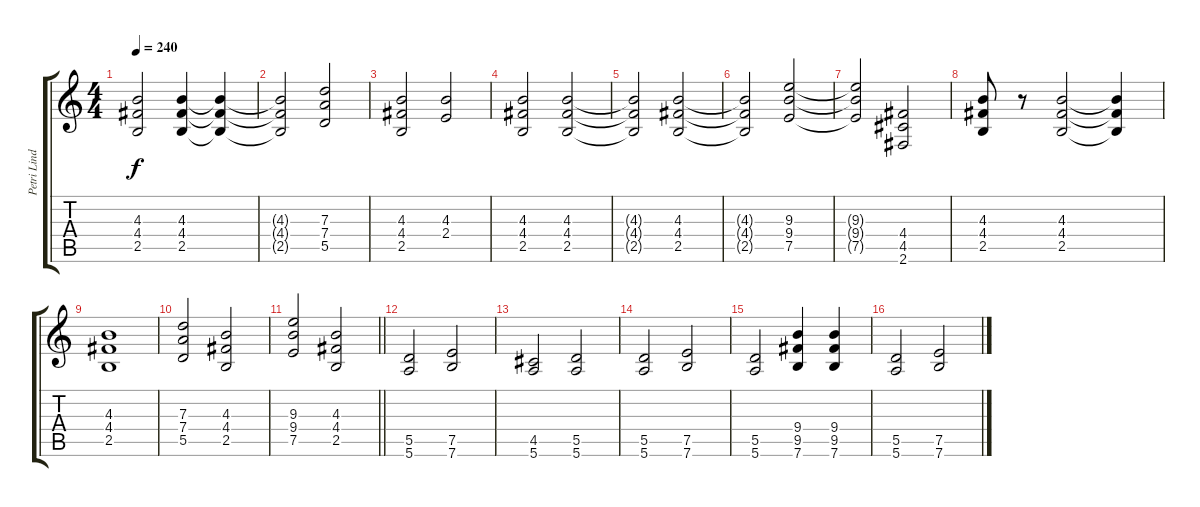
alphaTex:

\track ("Petri Lindroos" "Petri Lind") {instrument distortionguitar}
\staff {score tabs}
\tuning (E4 B3 G3 D3 A2 E2) {hide}
\ts (4 4)
\tempo 240
\clef g2
\ks c
(4.3{t} 4.4{t} 2.5{t}).2{dy f} (4.3 4.4 2.5).4 (4.3{t} 4.4{t} 2.5{t}).4 |
(4.3{t} 4.4{t} 2.5{t}).2 (7.3 7.4 5.5).2 |
(4.3 4.4 2.5).2 (4.3 2.4).2 |
(4.3 4.4 2.5).2 (4.3 4.4 2.5).2 |
(4.3{t} 4.4{t} 2.5{t}).2 (4.3 4.4 2.5).2 |
(4.3{t} 4.4{t} 2.5{t}).2 (9.3 9.4 7.5).2 |
(9.3{t} 9.4{t} 7.5{t}).2 (4.4 4.5 2.6).2 |
(4.3 4.4 2.5).8 r.8 (4.3 4.4 2.5).2 (4.3{t} 4.4{t} 2.5{t}).4 |
(4.3 4.4 2.5).1 |
(7.3 7.4 5.5).2 (4.3 4.4 2.5).2 |
\barLineRight lightlight
(9.3 9.4 7.5).2 (4.3 4.4 2.5).2 |
(5.5 5.6).2 (7.5 7.6).2 |
(4.5 5.6).2 (5.5 5.6).2 |
(5.5 5.6).2 (7.5 7.6).2 |
(5.5 5.6).2 (9.4 9.5 7.6).4 (9.4 9.5 7.6).4 |
(5.5 5.6).2 (7.5 7.6).2
